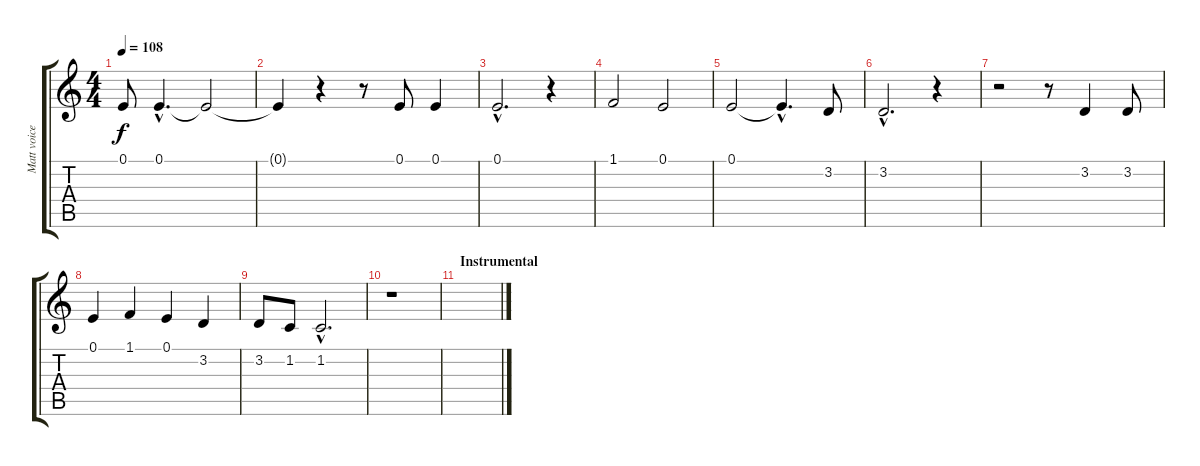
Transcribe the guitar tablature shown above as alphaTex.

\track ("Matt voice" "Matt voice") {instrument violin}
\staff {score tabs}
\tuning (E4 B3 G3 D3 A2 E2) {hide}
\ts (4 4)
\tempo 108
\clef g2
\ks c
0.1{t}.8{dy f} 0.1{hac}.4{d} 0.1{t}.2 |
0.1{t}.4 r.4 r.8 0.1.8 0.1.4 |
0.1{hac}.2{d} r.4 |
1.1.2 0.1.2 |
0.1.2 0.1{hac t}.4{d} 3.2.8 |
3.2{hac}.2{d} r.4 |
r.2 r.8 3.2.4 3.2.8 |
0.1.4 1.1.4 0.1.4 3.2.4 |
3.2.8 1.2.8 1.2{hac}.2{d} |
r.1 |
\section ("" "Instrumental")
